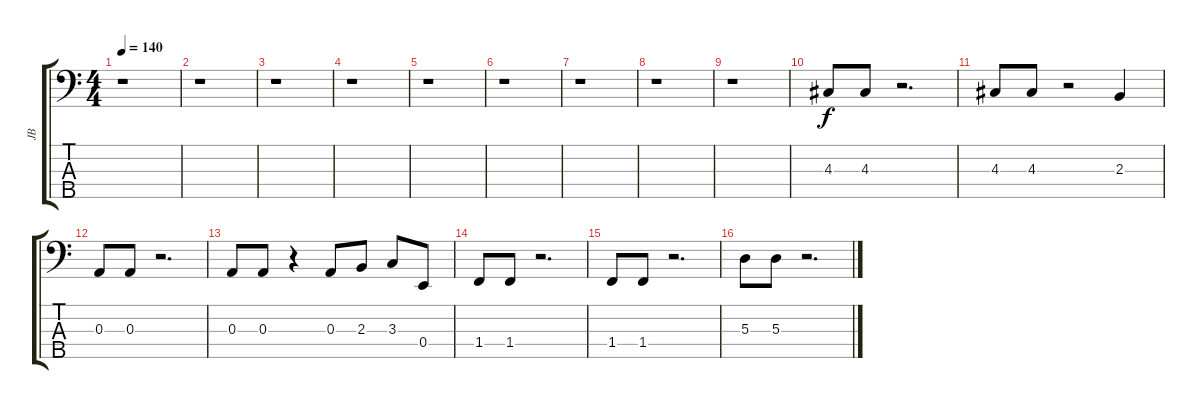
\track ("JB" "JB") {instrument electricbassfinger}
\staff {score tabs}
\tuning (G2 D2 A1 E1 B0) {hide}
\ts (4 4)
\tempo 140
\clef f4
\ks c
r.1{dy f instrument electricbassfinger} |
r.1 |
r.1 |
r.1 |
r.1 |
r.1 |
r.1 |
r.1 |
r.1 |
4.3.8 4.3.8 r.2{d} |
4.3.8 4.3.8 r.2 2.3.4 |
0.3.8 0.3.8 r.2{d} |
0.3.8 0.3.8 r.4 0.3.8 2.3.8 3.3.8 0.4.8 |
1.4.8 1.4.8 r.2{d} |
1.4.8 1.4.8 r.2{d} |
5.3.8 5.3.8 r.2{d}
